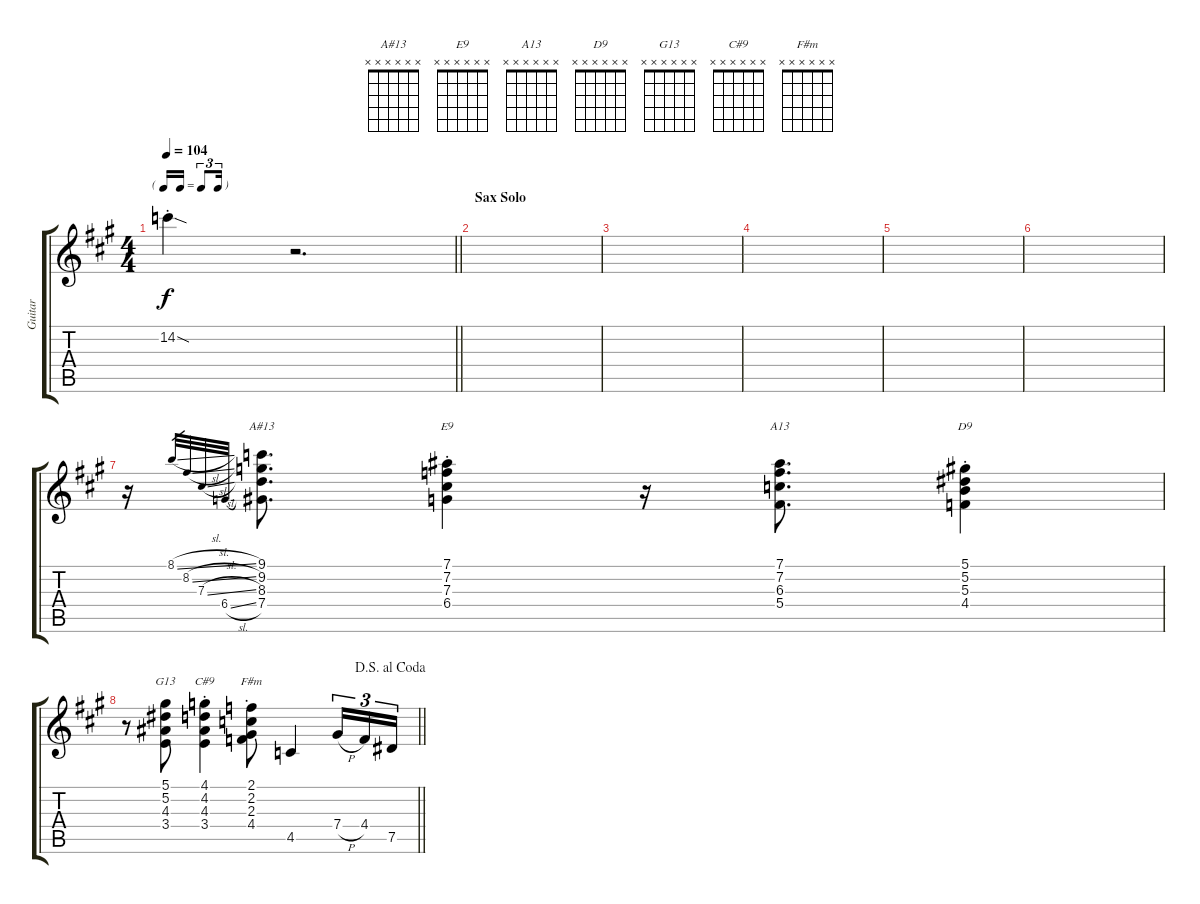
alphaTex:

\track ("Guitar" "Guitar") {instrument electricguitarjazz}
\staff {score tabs}
\tuning (Eb4 Bb3 Gb3 Db3 Ab2 Eb2) {hide}
\chord ("A#13" x x x x x x)
\chord ("E9" x x x x x x)
\chord ("A13" x x x x x x)
\chord ("D9" x x x x x x)
\chord ("G13" x x x x x x)
\chord ("C#9" x x x x x x)
\chord ("F#m" x x x x x x)
\ts (4 4)
\tf triplet16th
\tempo 104
\clef g2
\barLineRight lightlight
\ks a
14.2{sod st}.4{dy f} r.2{d} |
\section ("" "Sax Solo")
|
|
|
|
|
r.16 8.1{sl}.32{gr} 8.2{sl}.32{gr} 7.3{sl}.32{gr} 6.4{sl}.32{gr} (9.1 9.2 8.3 7.4).8{d ch "A#13"} (7.1{st} 7.2{st} 7.3{st} 6.4{st}).4{ch "E9"} r.16 (7.1 7.2 6.3 5.4).8{d ch "A13"} (5.1{st} 5.2{st} 5.3{st} 4.4{st}).4{ch "D9"} |
\jump dalsegnoalcoda
\barLineRight lightlight
r.8 (5.1 5.2 4.3 3.4).8{ch "G13"} (4.1{st} 4.2{st} 4.3{st} 3.4{st}).4{ch "C#9"} (2.1{st} 2.2{st} 2.3{st} 4.4).8{ch "F#m"} 4.5.4 7.4{h}.16{tu (3 2)} 4.4.16{tu (3 2)} 7.5.16{tu (3 2)}
